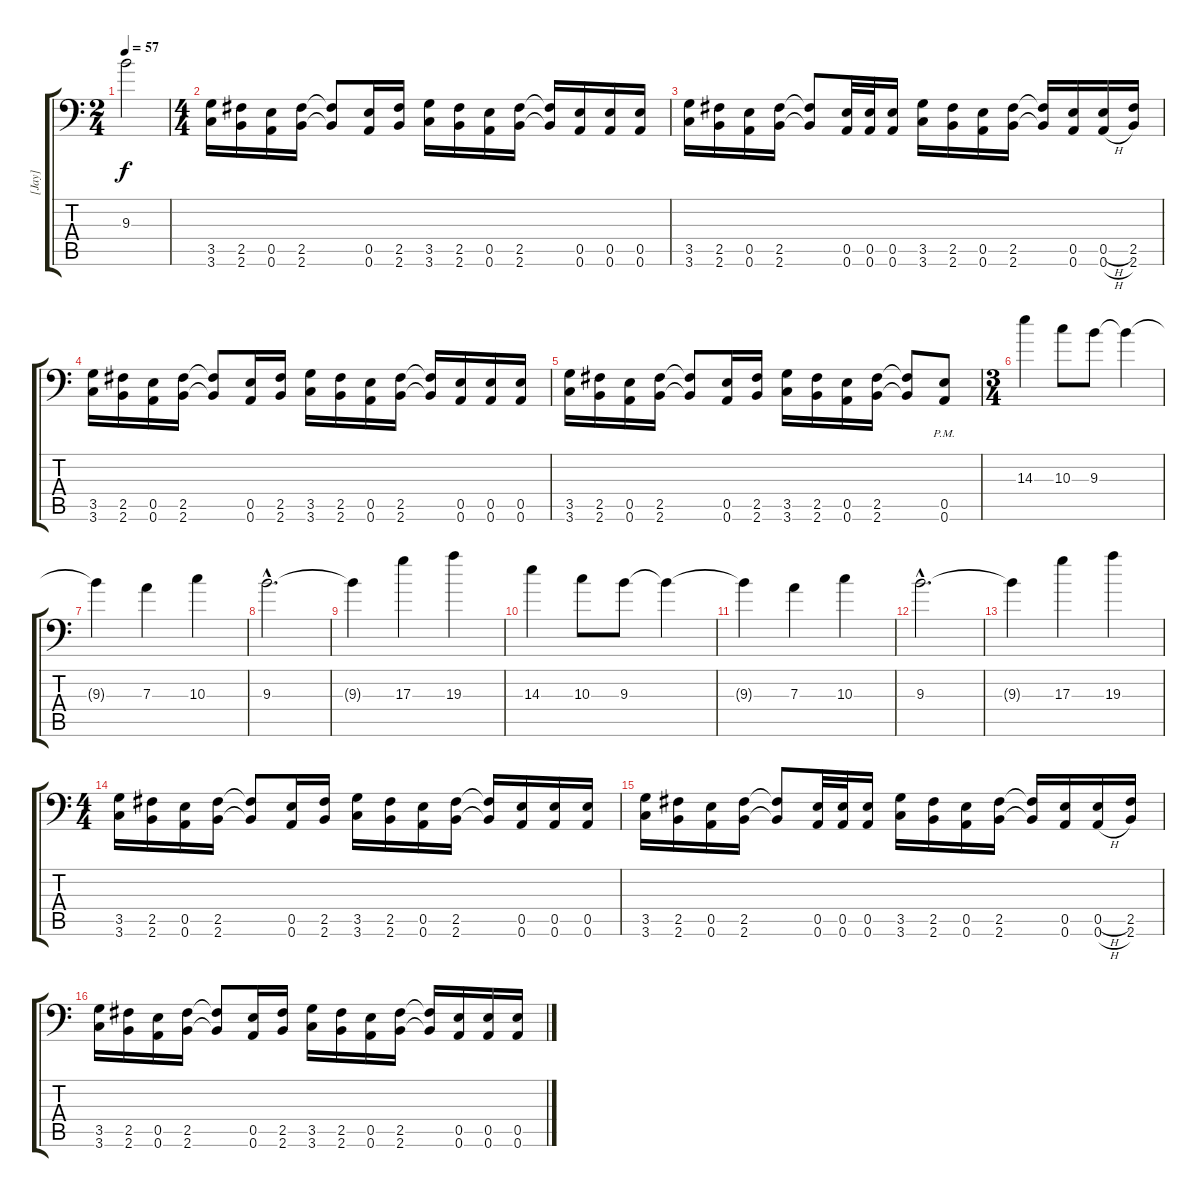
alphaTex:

\track ("[Jay]" "[Jay]") {instrument overdrivenguitar}
\staff {score tabs}
\tuning (B3 Gb3 D3 A2 E2 A1) {hide}
\ts (2 4)
\tempo 57
\clef f4
\ks c
9.3{t}.2{dy f} |
\ts (4 4)
(3.5 3.6).16 (2.5 2.6).16 (0.5 0.6).16 (2.5 2.6).16 (2.5{t} 2.6{t}).8 (0.5 0.6).16 (2.5 2.6).16 (3.5 3.6).16 (2.5 2.6).16 (0.5 0.6).16 (2.5 2.6).16 (2.5{t} 2.6{t}).16 (0.5 0.6).16 (0.5 0.6).16 (0.5 0.6).16 |
(3.5 3.6).16 (2.5 2.6).16 (0.5 0.6).16 (2.5 2.6).16 (2.5{t} 2.6{t}).8 (0.5 0.6).32 (0.5 0.6).32 (0.5 0.6).16 (3.5 3.6).16 (2.5 2.6).16 (0.5 0.6).16 (2.5 2.6).16 (2.5{t} 2.6{t}).16 (0.5 0.6).16 (0.5{h} 0.6{h}).16 (2.5 2.6).16 |
(3.5 3.6).16 (2.5 2.6).16 (0.5 0.6).16 (2.5 2.6).16 (2.5{t} 2.6{t}).8 (0.5 0.6).16 (2.5 2.6).16 (3.5 3.6).16 (2.5 2.6).16 (0.5 0.6).16 (2.5 2.6).16 (2.5{t} 2.6{t}).16 (0.5 0.6).16 (0.5 0.6).16 (0.5 0.6).16 |
(3.5 3.6).16 (2.5 2.6).16 (0.5 0.6).16 (2.5 2.6).16 (2.5{t} 2.6{t}).8 (0.5 0.6).16 (2.5 2.6).16 (3.5 3.6).16 (2.5 2.6).16 (0.5 0.6).16 (2.5 2.6).16 (2.5{t} 2.6{t}).8 (0.5{pm} 0.6{pm}).8 |
\ts (3 4)
14.3.4 10.3.8 9.3.8 9.3{t}.4 |
9.3{t}.4 7.3.4 10.3.4 |
9.3{hac}.2{d} |
9.3{t}.4 17.3.4 19.3.4 |
14.3.4 10.3.8 9.3.8 9.3{t}.4 |
9.3{t}.4 7.3.4 10.3.4 |
9.3{hac}.2{d} |
9.3{t}.4 17.3.4 19.3.4 |
\ts (4 4)
(3.5 3.6).16 (2.5 2.6).16 (0.5 0.6).16 (2.5 2.6).16 (2.5{t} 2.6{t}).8 (0.5 0.6).16 (2.5 2.6).16 (3.5 3.6).16 (2.5 2.6).16 (0.5 0.6).16 (2.5 2.6).16 (2.5{t} 2.6{t}).16 (0.5 0.6).16 (0.5 0.6).16 (0.5 0.6).16 |
(3.5 3.6).16 (2.5 2.6).16 (0.5 0.6).16 (2.5 2.6).16 (2.5{t} 2.6{t}).8 (0.5 0.6).32 (0.5 0.6).32 (0.5 0.6).16 (3.5 3.6).16 (2.5 2.6).16 (0.5 0.6).16 (2.5 2.6).16 (2.5{t} 2.6{t}).16 (0.5 0.6).16 (0.5{h} 0.6{h}).16 (2.5 2.6).16 |
(3.5 3.6).16 (2.5 2.6).16 (0.5 0.6).16 (2.5 2.6).16 (2.5{t} 2.6{t}).8 (0.5 0.6).16 (2.5 2.6).16 (3.5 3.6).16 (2.5 2.6).16 (0.5 0.6).16 (2.5 2.6).16 (2.5{t} 2.6{t}).16 (0.5 0.6).16 (0.5 0.6).16 (0.5 0.6).16
